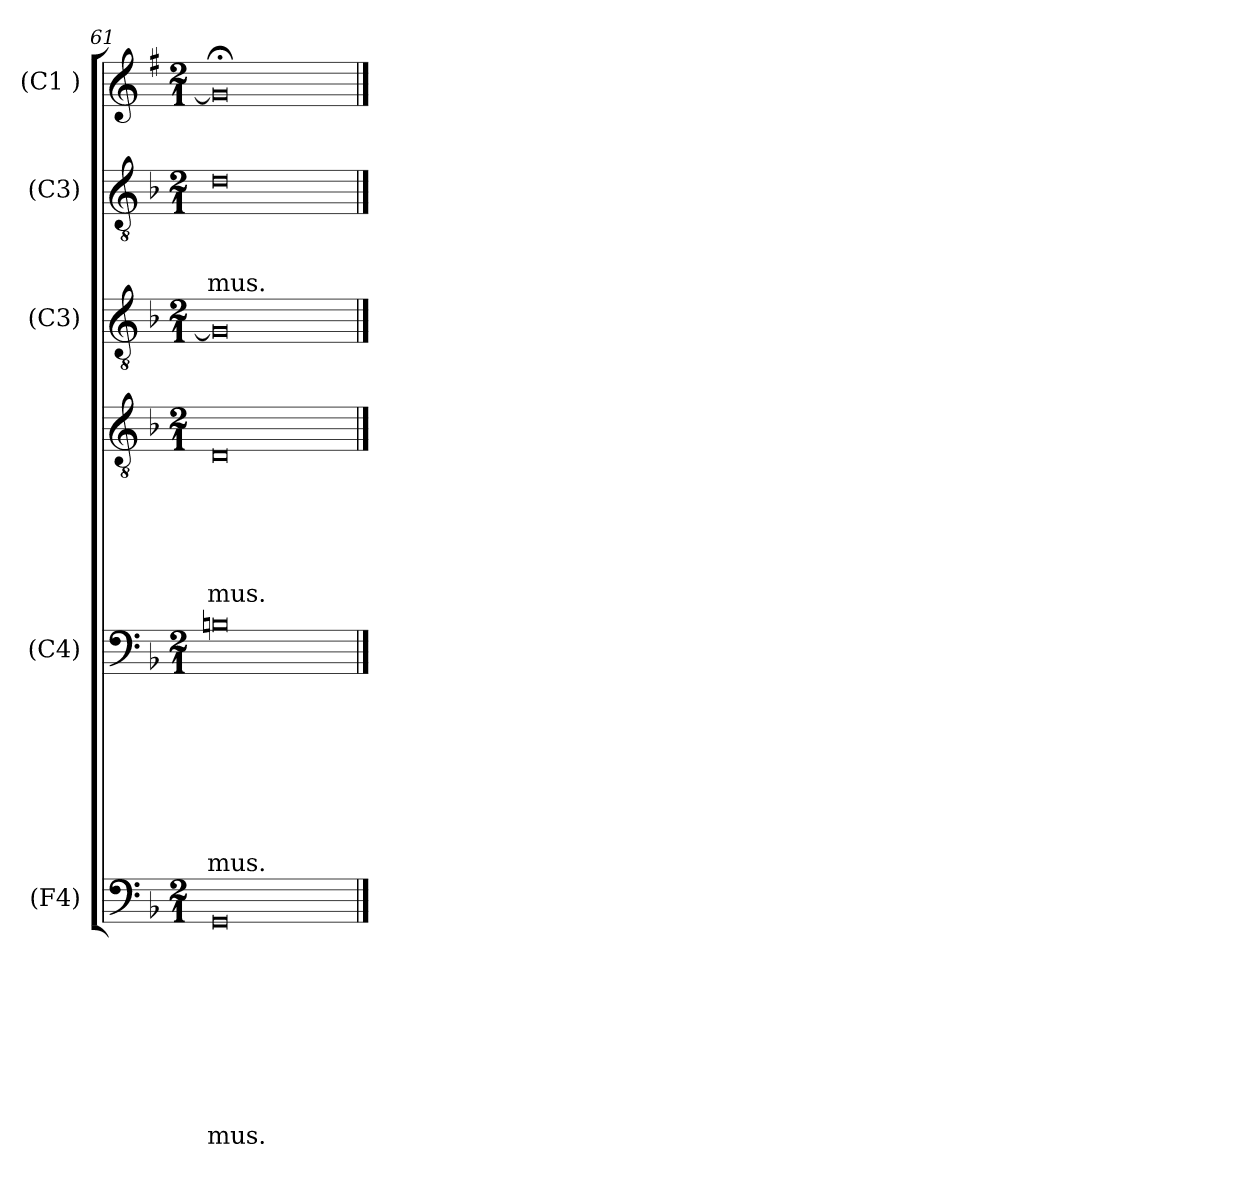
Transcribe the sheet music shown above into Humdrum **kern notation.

**kern	**text	**text	**text	**text	**text	**text	**text	**text	**text	**kern	**text	**text	**text	**text	**text	**text	**text	**text	**kern	**text	**text	**text	**text	**text	**text	**kern	**text	**kern	**text	**text	**text	**kern
*part6	*part6	*part6	*part6	*part6	*part6	*part6	*part6	*part6	*part6	*part5	*part5	*part5	*part5	*part5	*part5	*part5	*part5	*part5	*part4	*part4	*part4	*part4	*part4	*part4	*part4	*part3	*part3	*part2	*part2	*part2	*part2	*part1
*staff6	*staff6	*staff6	*staff6	*staff6	*staff6	*staff6	*staff6	*staff6	*staff6	*staff5	*staff5	*staff5	*staff5	*staff5	*staff5	*staff5	*staff5	*staff5	*staff4	*staff4	*staff4	*staff4	*staff4	*staff4	*staff4	*staff3	*staff3	*staff2	*staff2	*staff2	*staff2	*staff1
*I"(F4)	*	*	*	*	*	*	*	*	*	*I"(C4)	*	*	*	*	*	*	*	*	*	*	*	*	*	*	*	*I"(C3)	*	*I"(C3)	*	*	*	*I"(C1 )
*clefF4	*	*	*	*	*	*	*	*	*	*clefF4	*	*	*	*	*	*	*	*	*clefGv2	*	*	*	*	*	*	*clefGv2	*	*clefGv2	*	*	*	*clefG2
*k[b-]	*	*	*	*	*	*	*	*	*	*k[b-]	*	*	*	*	*	*	*	*	*k[b-]	*	*	*	*	*	*	*k[b-]	*	*k[b-]	*	*	*	*k[f#]
*F:	*	*	*	*	*	*	*	*	*	*F:	*	*	*	*	*	*	*	*	*F:	*	*	*	*	*	*	*F:	*	*F:	*	*	*	*G:
*M2/1	*	*	*	*	*	*	*	*	*	*M2/1	*	*	*	*	*	*	*	*	*M2/1	*	*	*	*	*	*	*M2/1	*	*M2/1	*	*	*	*M2/1
=61	=61	=61	=61	=61	=61	=61	=61	=61	=61	=61	=61	=61	=61	=61	=61	=61	=61	=61	=61	=61	=61	=61	=61	=61	=61	=61	=61	=61	=61	=61	=61	=61
!	!	!	!	!	!	!	!	!	!LO:LY:b	!	!	!	!	!	!	!	!	!LO:LY:b	!	!	!	!	!	!	!LO:LY:b	!	!	!	!	!	!LO:LY:b	!
0GG	.	.	.	.	.	.	.	.	-mus.	0Bn	.	.	.	.	.	.	.	-mus.	0D	.	.	.	.	.	-mus.	0G]	.	0d	.	.	-mus.	0g;]
==	==	==	==	==	==	==	==	==	==	==	==	==	==	==	==	==	==	==	==	==	==	==	==	==	==	==	==	==	==	==	==	==
*-	*-	*-	*-	*-	*-	*-	*-	*-	*-	*-	*-	*-	*-	*-	*-	*-	*-	*-	*-	*-	*-	*-	*-	*-	*-	*-	*-	*-	*-	*-	*-	*-
